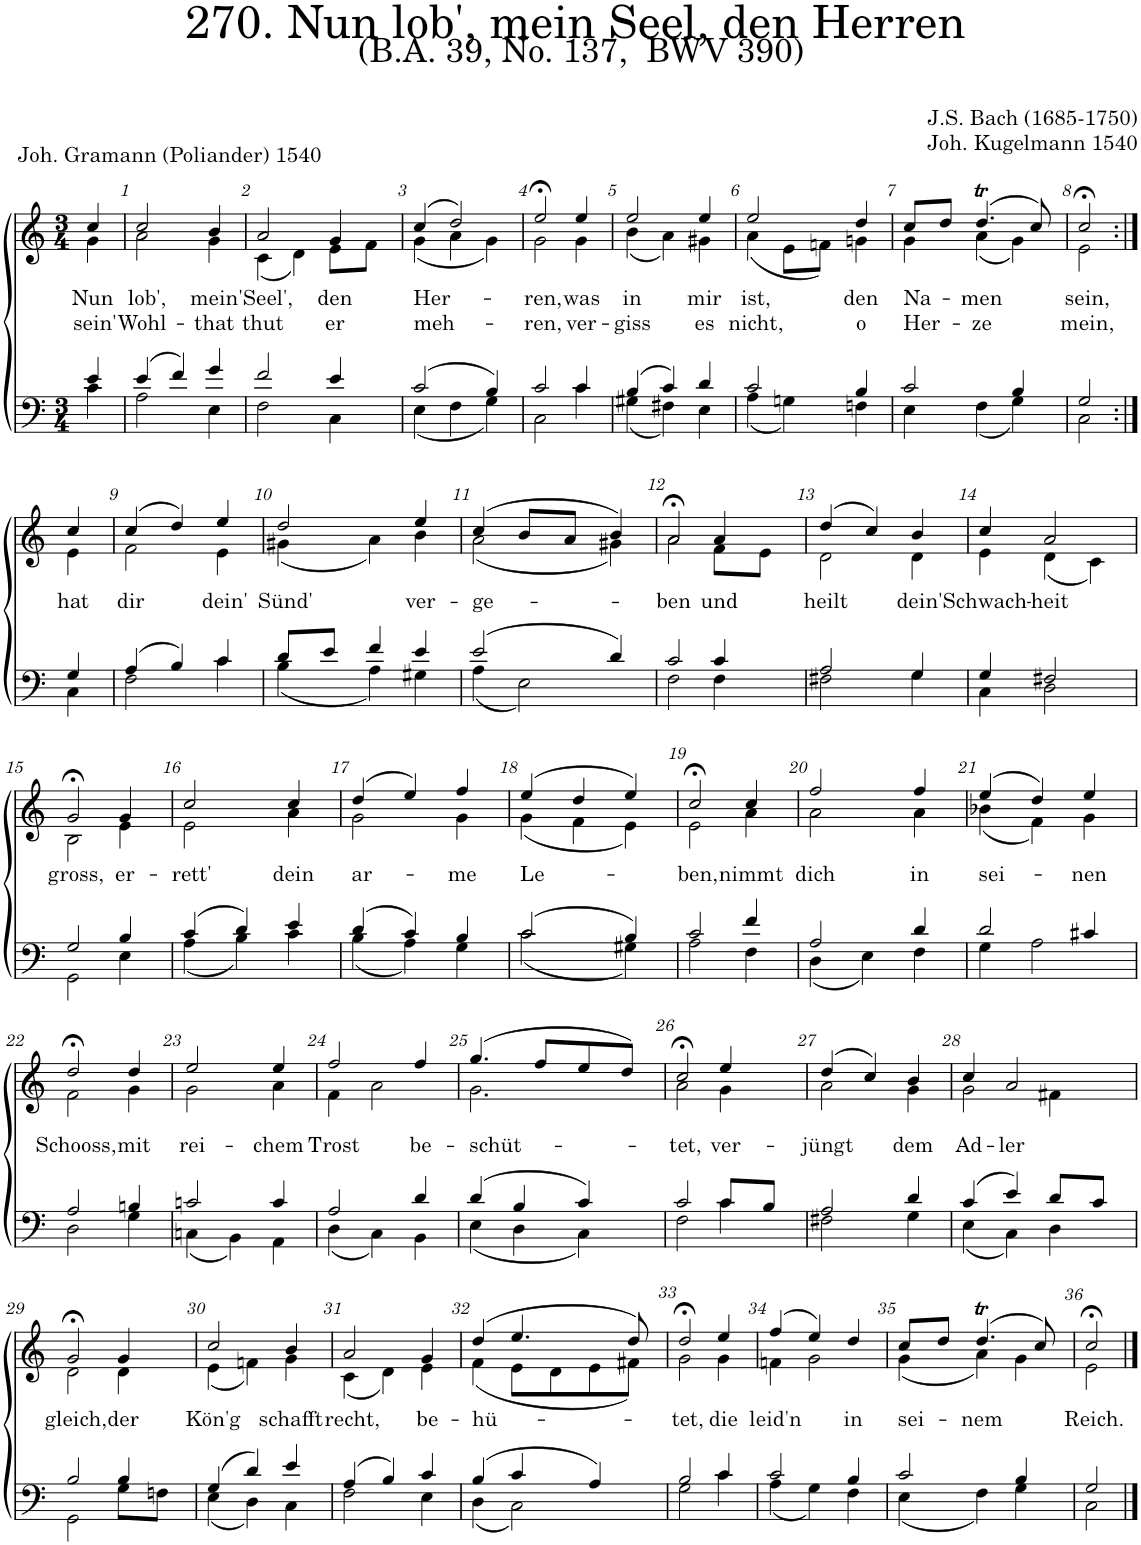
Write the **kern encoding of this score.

**kern	**kern	**text	**text
*part2	*part1	*part1	*part1
*staff2	*staff1	*staff1	*staff1
*I"Tenor/Bass	*I"Soprano/Alto	*	*
*clefF4	*clefG2	*	*
*k[]	*k[]	*	*
*M3/4	*M3/4	*	*
=	=	=	=
*^	*	*	*
!	!	!	!LO:LY:b	!LO:LY:b
*	*	*^	*	*
4e/	4c\	4cc/	4g\	Nun	sein'
=1	=1	=1	=1	=1	=1
!	!	!	!	!LO:LY:b	!LO:LY:b
(4e/	2A\	2cc/	2a\	lob',	Wohl-
4f/)	.	.	.	.	.
!	!	!	!	!LO:LY:b	!LO:LY:b
4g/	4E\	4b/	4g\	mein'	-that
=2	=2	=2	=2	=2	=2
!	!	!	!	!LO:LY:b	!LO:LY:b
2f/	2F\	2a/	(4c\	Seel',	thut
.	.	.	4d\)	.	.
!	!	!	!	!LO:LY:b	!LO:LY:b
4e/	4C\	4g/	8e\L	den	er
.	.	.	8f\J	.	.
=3	=3	=3	=3	=3	=3
!	!	!	!	!LO:LY:b	!LO:LY:b
(2c/	(4E\	(4cc/	(4g\	Her-	meh-
.	4F\	2dd/)	4a\	.	.
4B/)	4G\)	.	4g\)	.	.
=4	=4	=4	=4	=4	=4
!	!	!	!	!LO:LY:b	!LO:LY:b
2c/	2C\	2ee;<,/	2g\	-ren,	-ren,
!	!	!	!	!LO:LY:b	!LO:LY:b
4c/	4c\	4ee/	4g\	was	ver-
=5	=5	=5	=5	=5	=5
!	!	!	!	!LO:LY:b	!LO:LY:b
(4B/	(4G#X\	2ee/	(4b\	in	-giss
4c/)	4F#X\)	.	4a\)	.	.
!	!	!	!	!LO:LY:b	!LO:LY:b
4d/	4E\	4ee/	4g#X\	mir	es
=6	=6	=6	=6	=6	=6
!	!	!	!	!LO:LY:b	!LO:LY:b
2c/	(4A\	2ee/	(4a\	ist,	nicht,
.	4Gn\)	.	8e\L	.	.
.	.	.	8fn\J)	.	.
!	!	!	!	!LO:LY:b	!LO:LY:b
4B/	4Fn\	4dd/	4gn\	den	o
=7	=7	=7	=7	=7	=7
!	!	!	!	!LO:LY:b	!LO:LY:b
2c/	4E\	8cc/L	4g\	Na-	Her-
.	.	8dd/J	.	.	.
!	!	!	!	!LO:LY:b	!LO:LY:b
.	(4F\	(4.ddT/	(4a\	-men	-ze
4B/	4G\)	.	4g\)	.	.
.	.	8cc/)	.	.	.
=8	=8	=8	=8	=8	=8
!	!	!	!	!LO:LY:b	!LO:LY:b
2G/	2C\	2cc;<,/	2e\	sein,	mein,
!!LO:LB:g=z	!!
=8X1:|!	=8X1:|!	=8X1:|!	=8X1:|!	=8X1:|!	=8X1:|!
!	!	!	!	!LO:LY:b	!
4G/	4C\	4cc/	4e\	hat	.
=9	=9	=9	=9	=9	=9
!	!	!	!	!LO:LY:b	!
(4A/	2F\	(4cc/	2f\	dir	.
4B/)	.	4dd/)	.	.	.
!	!	!	!	!LO:LY:b	!
4c/	4c\	4ee/	4e\	dein'	.
=10	=10	=10	=10	=10	=10
!	!	!	!	!LO:LY:b	!
8d/L	(4B\	2dd/	(4g#X\	Sünd'	.
8e/J	.	.	.	.	.
4f/	4A\)	.	4a\)	.	.
!	!	!	!	!LO:LY:b	!
4e/	4G#X\	4ee/	4b\	ver-	.
=11	=11	=11	=11	=11	=11
!	!	!	!	!LO:LY:b	!
(2e/	(4A\	(4cc/	(2a\	-ge-	.
.	2E\)	8b/L	.	.	.
.	.	8a/J	.	.	.
4d/)	.	4b/)	4g#X\)	.	.
=12	=12	=12	=12	=12	=12
!	!	!	!	!LO:LY:b	!
2c/	2F\	2a;<,/	2a\	-ben	.
!	!	!	!	!LO:LY:b	!
4c/	4F\	4a/	8f\L	und	.
.	.	.	8e\J	.	.
=13	=13	=13	=13	=13	=13
!	!	!	!	!LO:LY:b	!
2A/	2F#X\	(4dd/	2d\	heilt	.
.	.	4cc/)	.	.	.
!	!	!	!	!LO:LY:b	!
4G/	4G\	4b/	4d\	dein'	.
=14	=14	=14	=14	=14	=14
!	!	!	!	!LO:LY:b	!
4G/	4C\	4cc/	4e\	Schwach-	.
!	!	!	!	!LO:LY:b	!
2F#X/	2D\	2a/	(4d\	heit	.
.	.	.	4c\)	.	.
!!LO:LB:g=z	!!
=15	=15	=15	=15	=15	=15
!	!	!	!	!LO:LY:b	!
2G/	2GG\	2g;<,/	2B\	gross,	.
!	!	!	!	!LO:LY:b	!
4B/	4E\	4g/	4e\	er-	.
=16	=16	=16	=16	=16	=16
!	!	!	!	!LO:LY:b	!
(4c/	(4A\	2cc/	2e\	-rett'	.
4d/)	4B\)	.	.	.	.
!	!	!	!	!LO:LY:b	!
4e/	4c\	4cc/	4a\	dein	.
=17	=17	=17	=17	=17	=17
!	!	!	!	!LO:LY:b	!
(4d/	(4B\	(4dd/	2g\	ar-	.
4c/)	4A\)	4ee/)	.	.	.
!	!	!	!	!LO:LY:b	!
4B/	4G\	4ff/	4g\	-me	.
=18	=18	=18	=18	=18	=18
!	!	!	!	!LO:LY:b	!
(2c/	(2c\	(4ee/	(4g\	Le-	.
.	.	4dd/	4f\	.	.
4B/)	4G#X\)	4ee/)	4e\)	.	.
=19	=19	=19	=19	=19	=19
!	!	!	!	!LO:LY:b	!
2c/	2A\	2cc;<,/	2e\	-ben,	.
!	!	!	!	!LO:LY:b	!
4f/	4F\	4cc/	4a\	nimmt	.
=20	=20	=20	=20	=20	=20
!	!	!	!	!LO:LY:b	!
2A/	(4D\	2ff/	2a\	dich	.
.	4E\)	.	.	.	.
!	!	!	!	!LO:LY:b	!
4d/	4F\	4ff/	4a\	in	.
=21	=21	=21	=21	=21	=21
!	!	!	!	!LO:LY:b	!
2d/	4G\	(4ee/	(4b-X\	sei-	.
.	2A\	4dd/)	4f\)	.	.
!	!	!	!	!LO:LY:b	!
4c#X/	.	4ee/	4g\	-nen	.
!!LO:LB:g=z	!!
=22	=22	=22	=22	=22	=22
!	!	!	!	!LO:LY:b	!
2A/	2D\	2dd;<,/	2f\	Schooss,	.
!	!	!	!	!LO:LY:b	!
4Bn/	4G\	4dd/	4g\	mit	.
=23	=23	=23	=23	=23	=23
!	!	!	!	!LO:LY:b	!
2cn/	(4Cn\	2ee/	2g\	rei-	.
.	4BB\)	.	.	.	.
!	!	!	!	!LO:LY:b	!
4c/	4AA\	4ee/	4a\	-chem	.
=24	=24	=24	=24	=24	=24
!	!	!	!	!LO:LY:b	!
2A/	(4D\	2ff/	4f\	Trost	.
.	4C\)	.	2a\	.	.
!	!	!	!	!LO:LY:b	!
4d/	4BB\	4ff/	.	be-	.
=25	=25	=25	=25	=25	=25
!	!	!	!	!LO:LY:b	!
(4d/	(4E\	(4.gg/	2.g\	-schüt-	.
4B/	4D\	.	.	.	.
.	.	8ff/L	.	.	.
4c/)	4C\)	8ee/	.	.	.
.	.	8dd/J)	.	.	.
=26	=26	=26	=26	=26	=26
!	!	!	!	!LO:LY:b	!
2c/	2F\	2cc;<,/	2a\	-tet,	.
!	!	!	!	!LO:LY:b	!
8c/L	4c\	4ee/	4g\	ver-	.
8B/J	.	.	.	.	.
=27	=27	=27	=27	=27	=27
!	!	!	!	!LO:LY:b	!
2A/	2F#X\	(4dd/	2a\	-jüngt	.
.	.	4cc/)	.	.	.
!	!	!	!	!LO:LY:b	!
4d/	4G\	4b/	4g\	dem	.
=28	=28	=28	=28	=28	=28
!	!	!	!	!LO:LY:b	!
(4c/	(4E\	4cc/	2g\	Ad-	.
!	!	!	!	!LO:LY:b	!
4e/)	4C\)	2a/	.	-ler	.
8d/L	4D\	.	4f#X\	.	.
8c/J	.	.	.	.	.
!!LO:LB:g=z	!!
=29	=29	=29	=29	=29	=29
!	!	!	!	!LO:LY:b	!
2B/	2GG\	2g;<,/	2d\	gleich,	.
!	!	!	!	!LO:LY:b	!
4B/	8G\L	4g/	4d\	der	.
.	8Fn\J	.	.	.	.
=30	=30	=30	=30	=30	=30
!	!	!	!	!LO:LY:b	!
(4G/	(4E\	2cc/	(4e\	Kön'g	.
4d/)	4D\)	.	4fn\)	.	.
!	!	!	!	!LO:LY:b	!
4e/	4C\	4b/	4g\	schafft	.
=31	=31	=31	=31	=31	=31
!	!	!	!	!LO:LY:b	!
(4A/	2F\	2a/	(4c\	recht,	.
4B/)	.	.	4d\)	.	.
!	!	!	!	!LO:LY:b	!
4c/	4E\	4g/	4e\	be-	.
=32	=32	=32	=32	=32	=32
!	!	!	!	!LO:LY:b	!
(4B/	(4D\	(4dd/	(4f\	-hü-	.
4c/	2C\)	4.ee/	8e\L	.	.
.	.	.	8d\	.	.
4A/)	.	.	8e\	.	.
.	.	8dd/)	8f#X\J)	.	.
=33	=33	=33	=33	=33	=33
!	!	!	!	!LO:LY:b	!
2B/	2G\	2dd;<,/	2g\	-tet,	.
!	!	!	!	!LO:LY:b	!
4c/	4c\	4ee/	4g\	die	.
=34	=34	=34	=34	=34	=34
!	!	!	!	!LO:LY:b	!
2c/	(4A\	(4ff/	4fn\	leid'n	.
.	4G\)	4ee/)	2g\	.	.
!	!	!	!	!LO:LY:b	!
4B/	4F\	4dd/	.	in	.
=35	=35	=35	=35	=35	=35
!	!	!	!	!LO:LY:b	!
2c/	(4E\	8cc/L	(4g\	sei-	.
.	.	8dd/J	.	.	.
!	!	!	!	!LO:LY:b	!
.	4F\)	(4.ddT/	4a\)	-nem	.
4B/	4G\	.	4g\	.	.
.	.	8cc/)	.	.	.
=36	=36	=36	=36	=36	=36
!	!	!	!	!LO:LY:b	!
2G/	2C\	2cc;</	2e\	Reich.	.
*v	*v	*	*	*	*
*	*v	*v	*	*
==	==	==	==
*-	*-	*-	*-
